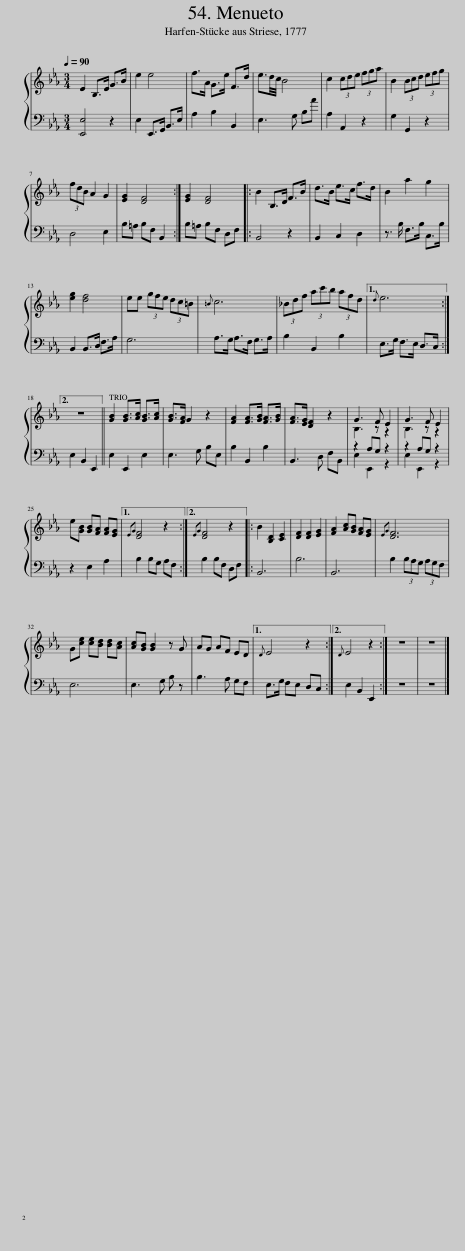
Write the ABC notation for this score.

X:1
%%score { ( 1 3 ) | ( 2 4 ) }
L:1/8
Q:1/4=90
M:3/4
I:linebreak $
K:Eb
V:1 treble
V:3 treble
V:2 bass
V:4 bass
V:1
 E2 B,>E G>B | e2 e4 | f>A G>e F>d | e3/2d/4c/4 B4 | c2 (3cde (3fga | %5
 B2 (3Bcd (3efg |$ (3fdB A2 G2 | [EG]2 [DF]4 :| [EG]2 [DF]4 |: B2 B,>D F>B | %10
 d>B e>c f>d | B2 a2 g2 |$ [eg]2 [df]4 | ee (3gfe (3dc=B |{=B} c6 | %15
 (3_Bdf (3ac'b (3afd |1{d} e6 :|2$ z6 || [GB]2 [GB]>[Ac] [GB]>[Ac] | [GB]>[FA] G2 z2 | %20
 [FA]2 [FA]>[GB] [FA]>[GB] | [FA]>[EG] [DF]2 z2 | G3 F E2 | G3 F E2 |$ e[GB] [GB][FA] [FA][EG] |1 %25
{EG} [DF]4 z2 :|2{EG} [DF]4 z2 |: B2 [B,D]2 [CE]2 | [DF]2 [DF]2 [EG]2 | [FA]2 [Ac][GB] [FA][EG] | %30
{EG} [DF]6 |$ G[ce] [ce][Bd] [Bd][Ac] | [Ac][GB] [GB]2 z G | AG AF ED |1{D} E4 z2 :|2 %35
{D} E4 z2 :| z6 | z6 |] %38
V:2
 [E,,E,]4 z2 | E,2 E,,>G,, B,,>E, | A,2 B,2 B,,2 | E,3 G, B,A | A,2 A,,2 z2 | %5
 G,2 G,,2 z2 |$ D,4 E,2 | B,=A, B,F, B,,2 :| B,=A, B,F, D,F, |: B,,4 z2 | %10
 B,,2 C,2 D,2 | z3/2 B,/ F,>B, C,>B, |$ B,,2 B,,>D, F,>A, | G,6 | A,>G, A,>F, G,>A, | %15
 B,2 B,,2 B,2 |1 E,>G, F,>E, D,>C, :|2$ E,2 B,,2 E,,2 || E,2 E,,2 E,2 | E,3 G, B,E, | %20
 B,2 B,,2 B,2 | B,,3 D, F,B,, | z2 A,G, z2 | z2 A,G, z2 |$ z2 E,2 A,2 |1 %25
 B,2 B,G, A,F, :|2 B,2 B,F, D,F, |: B,,6 | B,6 | B,,6 | %30
 B,2 (3B,A,G, (3A,G,F, |$ E,6 | E,3 G, B, z | B,3 A, G,F, |1 E,>G, F,E, D,C, :|2 %35
 E,2 B,,2 E,,2 :| z6 | z6 |] %38
V:3
 x6 | x6 | x6 | x6 | x6 | %5
 x6 |$ x6 | x6 :| x6 |: x6 | %10
 x6 | x6 |$ x6 | x6 | x6 | %15
 x6 |1 x6 :|2$ x6 || x6 | x6 | %20
 x6 | x6 | B,3 z z2 | B,3 z z2 |$ x6 |1 %25
 x6 :|2 x6 |: x6 | x6 | x6 | %30
 x6 |$ x6 | x6 | x6 |1 x6 :|2 %35
 x6 :| x6 | x6 |] %38
V:4
 x6 | x6 | x6 | x6 | x6 | %5
 x6 |$ x6 | x6 :| x6 |: x6 | %10
 x6 | x6 |$ x6 | x6 | x6 | %15
 x6 |1 x6 :|2$ x6 || x6 | x6 | %20
 x6 | x6 | E,2 E,,2 z2 | E,2 E,,2 z2 |$ x6 |1 %25
 x6 :|2 x6 |: x6 | x6 | x6 | %30
 x6 |$ x6 | x6 | x6 |1 x6 :|2 %35
 x6 :| x6 | x6 |] %38
